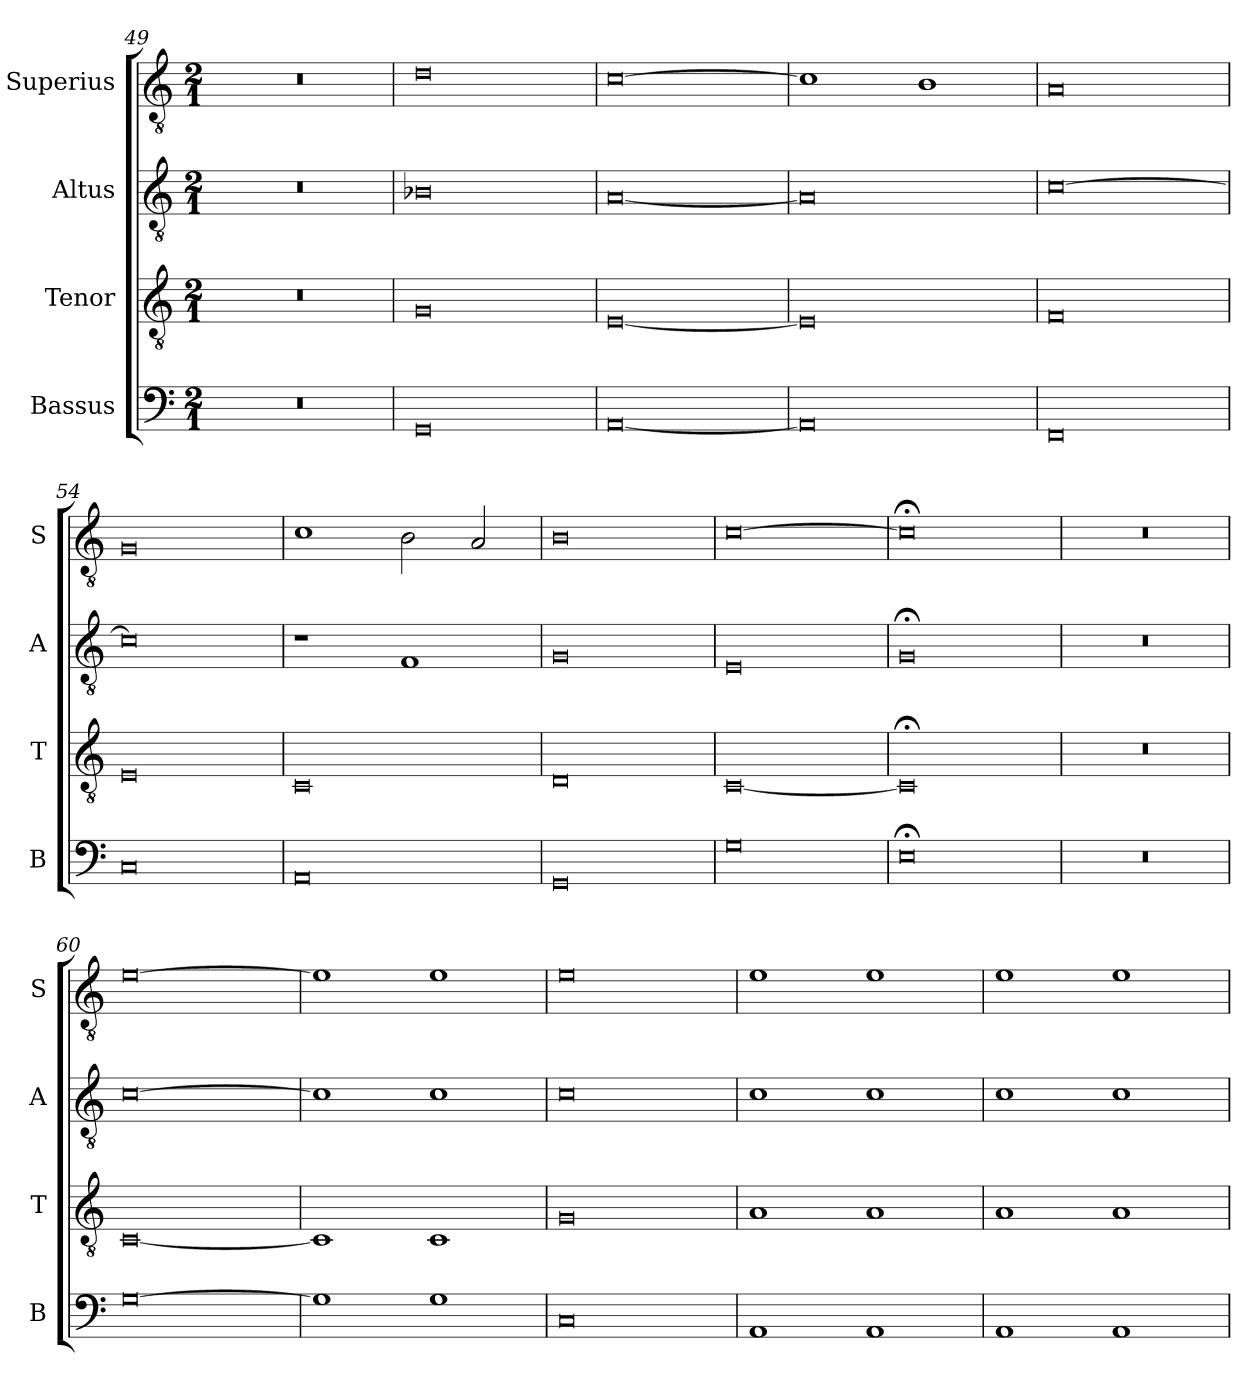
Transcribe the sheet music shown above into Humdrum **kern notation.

**kern	**kern	**kern	**kern
*part4	*part3	*part2	*part1
*staff4	*staff3	*staff2	*staff1
*I"Bassus	*I"Tenor	*I"Altus	*I"Superius
*I'B	*I'T	*I'A	*I'S
*clefF4	*clefGv2	*clefGv2	*clefGv2
*k[]	*k[]	*k[]	*k[]
*M2/1	*M2/1	*M2/1	*M2/1
=49	=49	=49	=49
0r	0r	0r	0r
=50	=50	=50	=50
0GG	0G	0B-X	0d
=51	=51	=51	=51
[0AA	[0E	[0A	[0c
=52	=52	=52	=52
0AA]	0E]	0A]	1c]
.	.	.	1B
=53	=53	=53	=53
0FF	0F	[0c	0A
=54	=54	=54	=54
0C	0E	0c]	0G
=55	=55	=55	=55
0AA	0C	1r	1c
.	.	1F	2B\
.	.	.	2A/
=56	=56	=56	=56
0GG	0D	0G	0B
=57	=57	=57	=57
0G	[0C	0E	[0c
=58	=58	=58	=58
0E;<	0C;<]	0G;<	0c;<]
=59	=59	=59	=59
0r	0r	0r	0r
=60	=60	=60	=60
[0G	[0C	[0c	[0e
=61	=61	=61	=61
1G]	1C]	1c]	1e]
1G	1C	1c	1e
=62	=62	=62	=62
0C	0G	0c	0e
=63	=63	=63	=63
1AA	1A	1c	1e
1AA	1A	1c	1e
=64	=64	=64	=64
1AA	1A	1c	1e
1AA	1A	1c	1e
=	=	=	=
*-	*-	*-	*-
